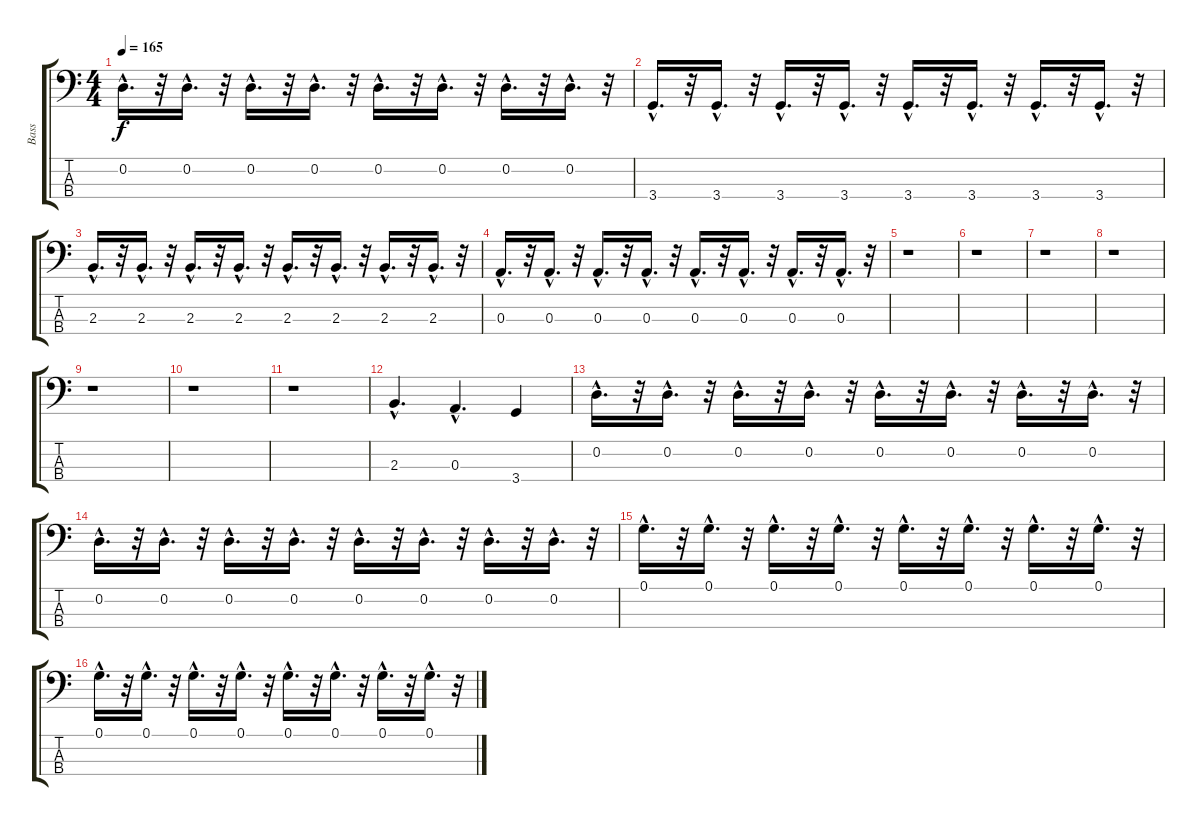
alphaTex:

\track ("Bass" "Bass") {instrument electricbassfinger}
\staff {score tabs}
\tuning (G2 D2 A1 E1) {hide}
\ts (4 4)
\tempo 165
\clef f4
\ks c
0.2{hac}.16{d dy f} r.32 0.2{hac}.16{d} r.32 0.2{hac}.16{d} r.32 0.2{hac}.16{d} r.32 0.2{hac}.16{d} r.32 0.2{hac}.16{d} r.32 0.2{hac}.16{d} r.32 0.2{hac}.16{d} r.32 |
3.4{hac}.16{d} r.32 3.4{hac}.16{d} r.32 3.4{hac}.16{d} r.32 3.4{hac}.16{d} r.32 3.4{hac}.16{d} r.32 3.4{hac}.16{d} r.32 3.4{hac}.16{d} r.32 3.4{hac}.16{d} r.32 |
2.3{hac}.16{d} r.32 2.3{hac}.16{d} r.32 2.3{hac}.16{d} r.32 2.3{hac}.16{d} r.32 2.3{hac}.16{d} r.32 2.3{hac}.16{d} r.32 2.3{hac}.16{d} r.32 2.3{hac}.16{d} r.32 |
0.3{hac}.16{d} r.32 0.3{hac}.16{d} r.32 0.3{hac}.16{d} r.32 0.3{hac}.16{d} r.32 0.3{hac}.16{d} r.32 0.3{hac}.16{d} r.32 0.3{hac}.16{d} r.32 0.3{hac}.16{d} r.32 |
r.1 |
r.1 |
r.1 |
r.1 |
r.1 |
r.1 |
r.1 |
2.3{hac}.4{d} 0.3{hac}.4{d} 3.4.4 |
0.2{hac}.16{d} r.32 0.2{hac}.16{d} r.32 0.2{hac}.16{d} r.32 0.2{hac}.16{d} r.32 0.2{hac}.16{d} r.32 0.2{hac}.16{d} r.32 0.2{hac}.16{d} r.32 0.2{hac}.16{d} r.32 |
0.2{hac}.16{d} r.32 0.2{hac}.16{d} r.32 0.2{hac}.16{d} r.32 0.2{hac}.16{d} r.32 0.2{hac}.16{d} r.32 0.2{hac}.16{d} r.32 0.2{hac}.16{d} r.32 0.2{hac}.16{d} r.32 |
0.1{hac}.16{d} r.32 0.1{hac}.16{d} r.32 0.1{hac}.16{d} r.32 0.1{hac}.16{d} r.32 0.1{hac}.16{d} r.32 0.1{hac}.16{d} r.32 0.1{hac}.16{d} r.32 0.1{hac}.16{d} r.32 |
0.1{hac}.16{d} r.32 0.1{hac}.16{d} r.32 0.1{hac}.16{d} r.32 0.1{hac}.16{d} r.32 0.1{hac}.16{d} r.32 0.1{hac}.16{d} r.32 0.1{hac}.16{d} r.32 0.1{hac}.16{d} r.32
